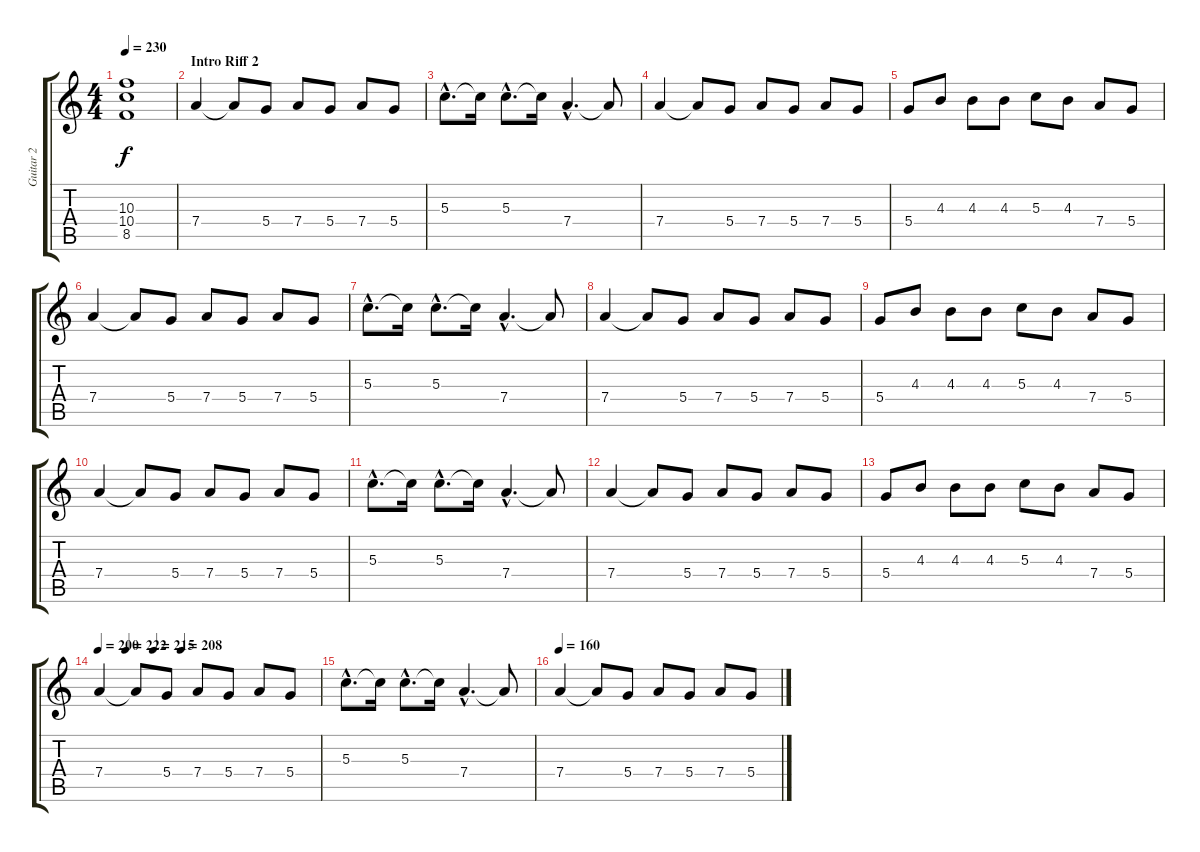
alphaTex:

\track ("Guitar 2" "Guitar 2") {instrument distortionguitar}
\staff {score tabs}
\tuning (E4 B3 G3 D3 A2 E2) {hide}
\ts (4 4)
\tempo 230
\clef g2
\ks c
(10.3 10.4 8.5).1{dy f} |
\section ("" "Intro Riff 2")
7.4.4 7.4{t}.8 5.4.8 7.4.8 5.4.8 7.4.8 5.4.8 |
5.3{hac}.8{d} 5.3{t}.16 5.3{hac}.8{d} 5.3{t}.16 7.4{hac}.4{d} 7.4{t}.8 |
7.4.4 7.4{t}.8 5.4.8 7.4.8 5.4.8 7.4.8 5.4.8 |
5.4.8 4.3.8 4.3.8 4.3.8 5.3.8 4.3.8 7.4.8 5.4.8 |
7.4.4 7.4{t}.8 5.4.8 7.4.8 5.4.8 7.4.8 5.4.8 |
5.3{hac}.8{d} 5.3{t}.16 5.3{hac}.8{d} 5.3{t}.16 7.4{hac}.4{d} 7.4{t}.8 |
7.4.4 7.4{t}.8 5.4.8 7.4.8 5.4.8 7.4.8 5.4.8 |
5.4.8 4.3.8 4.3.8 4.3.8 5.3.8 4.3.8 7.4.8 5.4.8 |
7.4.4 7.4{t}.8 5.4.8 7.4.8 5.4.8 7.4.8 5.4.8 |
5.3{hac}.8{d} 5.3{t}.16 5.3{hac}.8{d} 5.3{t}.16 7.4{hac}.4{d} 7.4{t}.8 |
7.4.4 7.4{t}.8 5.4.8 7.4.8 5.4.8 7.4.8 5.4.8 |
5.4.8 4.3.8 4.3.8 4.3.8 5.3.8 4.3.8 7.4.8 5.4.8 |
\tempo 200
\tempo (222 0.125)
\tempo (215 0.25)
\tempo (208 0.375)
7.4.4 7.4{t}.8 5.4.8 7.4.8 5.4.8 7.4.8 5.4.8 |
5.3{hac}.8{d} 5.3{t}.16 5.3{hac}.8{d} 5.3{t}.16 7.4{hac}.4{d} 7.4{t}.8 |
\tempo 160
7.4.4 7.4{t}.8 5.4.8 7.4.8 5.4.8 7.4.8 5.4.8
